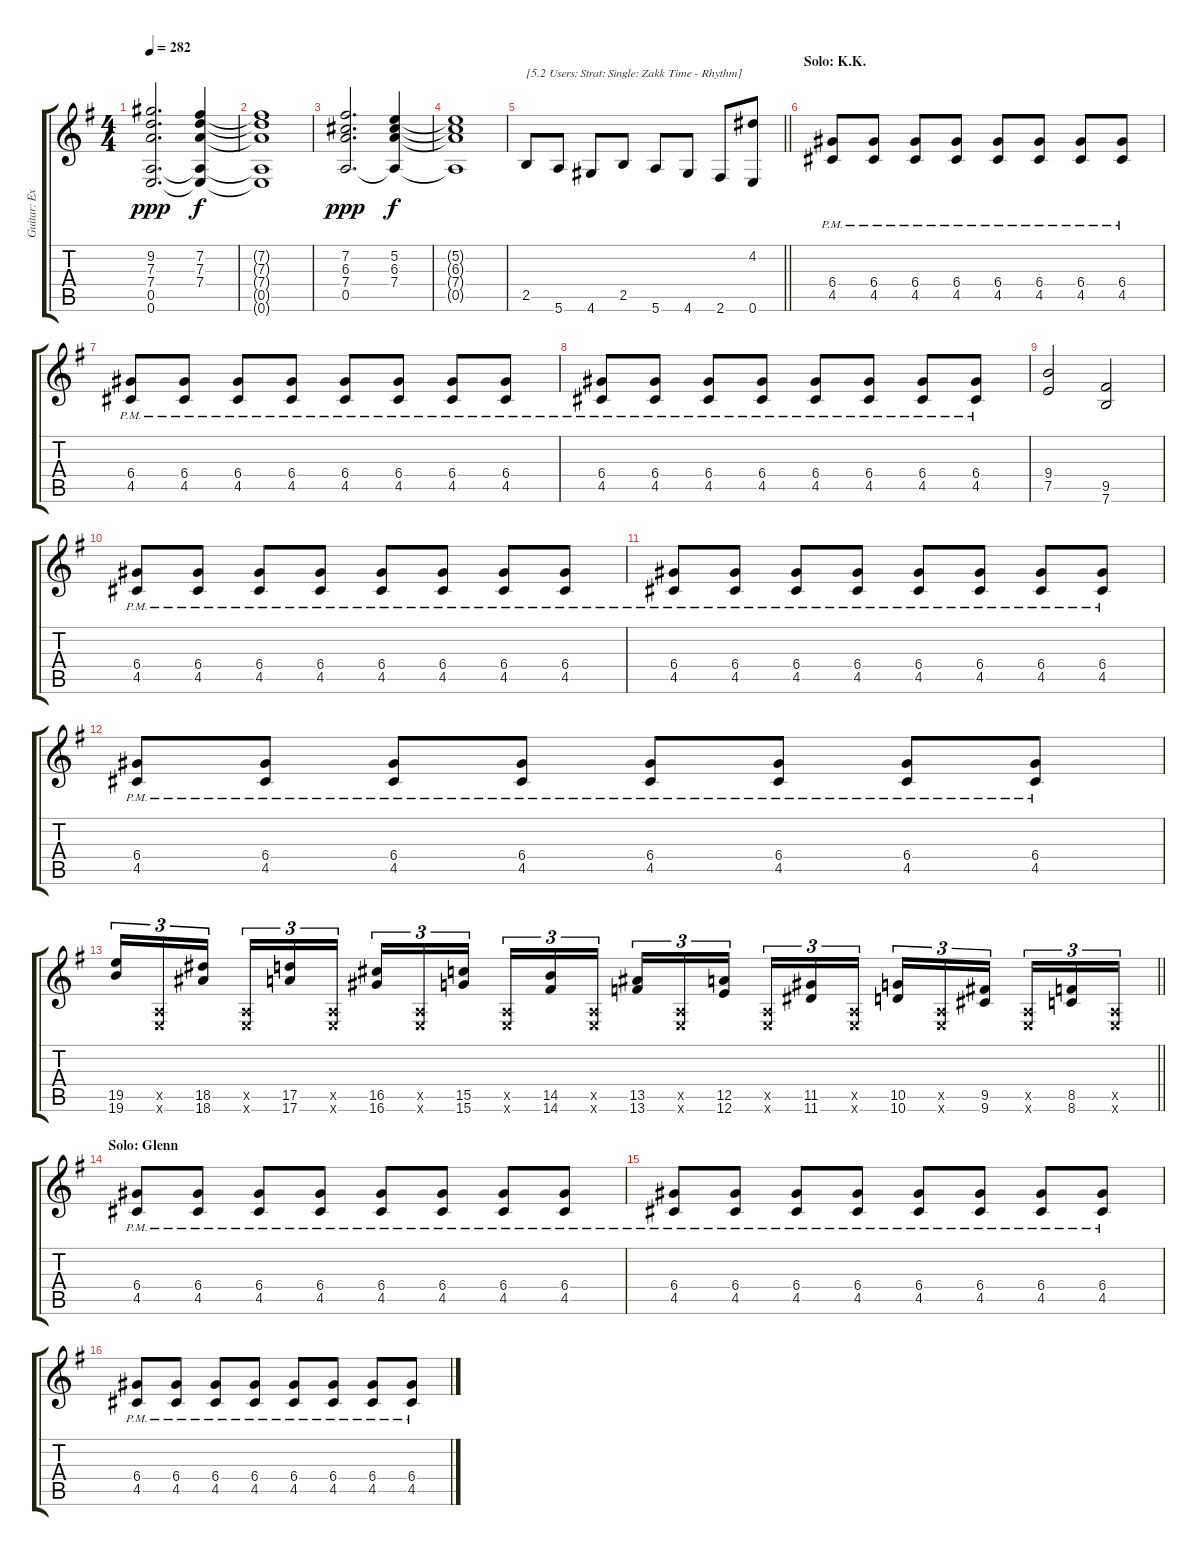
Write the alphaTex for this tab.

\track ("Guitar: Extra" "Guitar: Ex") {instrument overdrivenguitar}
\staff {score tabs}
\tuning (E4 B3 G3 D3 A2 E2) {hide}
\ts (4 4)
\tempo 282
\clef g2
\ks g
(9.2 7.3 7.4 0.5 0.6).2{d dy ppp} (7.2 7.3 7.4 0.5{t} 0.6{t}).4{dy f} |
(7.2{t} 7.3{t} 7.4{t} 0.5{t} 0.6{t}).1 |
(7.2 6.3 7.4 0.5).2{d dy ppp} (5.2 6.3 7.4 0.5{t}).4{dy f} |
(5.2{t} 6.3{t} 7.4{t} 0.5{t}).1 |
\barLineRight lightlight
2.5.8{txt "[5.2 Users: Strat: Single: Zakk Time - Rhythm]" volume 8 instrument overdrivenguitar} 5.6.8 4.6.8 2.5.8 5.6.8 4.6.8 2.6.8 (4.2 0.6).8 |
\section ("" "Solo: K.K.")
(6.4{pm} 4.5{pm}).8{volume 7 instrument overdrivenguitar} (6.4{pm} 4.5{pm}).8 (6.4{pm} 4.5{pm}).8 (6.4{pm} 4.5{pm}).8 (6.4{pm} 4.5{pm}).8 (6.4{pm} 4.5{pm}).8 (6.4{pm} 4.5{pm}).8 (6.4{pm} 4.5{pm}).8 |
(6.4{pm} 4.5{pm}).8 (6.4{pm} 4.5{pm}).8 (6.4{pm} 4.5{pm}).8 (6.4{pm} 4.5{pm}).8 (6.4{pm} 4.5{pm}).8 (6.4{pm} 4.5{pm}).8 (6.4{pm} 4.5{pm}).8 (6.4{pm} 4.5{pm}).8 |
(6.4{pm} 4.5{pm}).8 (6.4{pm} 4.5{pm}).8 (6.4{pm} 4.5{pm}).8 (6.4{pm} 4.5{pm}).8 (6.4{pm} 4.5{pm}).8 (6.4{pm} 4.5{pm}).8 (6.4{pm} 4.5{pm}).8 (6.4{pm} 4.5{pm}).8 |
(9.4 7.5).2 (9.5 7.6).2 |
(6.4{pm} 4.5{pm}).8 (6.4{pm} 4.5{pm}).8 (6.4{pm} 4.5{pm}).8 (6.4{pm} 4.5{pm}).8 (6.4{pm} 4.5{pm}).8 (6.4{pm} 4.5{pm}).8 (6.4{pm} 4.5{pm}).8 (6.4{pm} 4.5{pm}).8 |
(6.4{pm} 4.5{pm}).8 (6.4{pm} 4.5{pm}).8 (6.4{pm} 4.5{pm}).8 (6.4{pm} 4.5{pm}).8 (6.4{pm} 4.5{pm}).8 (6.4{pm} 4.5{pm}).8 (6.4{pm} 4.5{pm}).8 (6.4{pm} 4.5{pm}).8 |
(6.4{pm} 4.5{pm}).8 (6.4{pm} 4.5{pm}).8 (6.4{pm} 4.5{pm}).8 (6.4{pm} 4.5{pm}).8 (6.4{pm} 4.5{pm}).8 (6.4{pm} 4.5{pm}).8 (6.4{pm} 4.5{pm}).8 (6.4{pm} 4.5{pm}).8 |
\barLineRight lightlight
(19.5 19.6).16{tu (3 2)} (0.5{x} 0.6{x}).16{tu (3 2)} (18.5 18.6).16{tu (3 2) beam splitsecondary} (0.5{x} 0.6{x}).16{tu (3 2)} (17.5 17.6).16{tu (3 2)} (0.5{x} 0.6{x}).16{tu (3 2)} (16.5 16.6).16{tu (3 2)} (0.5{x} 0.6{x}).16{tu (3 2)} (15.5 15.6).16{tu (3 2) beam splitsecondary} (0.5{x} 0.6{x}).16{tu (3 2)} (14.5 14.6).16{tu (3 2)} (0.5{x} 0.6{x}).16{tu (3 2)} (13.5 13.6).16{tu (3 2)} (0.5{x} 0.6{x}).16{tu (3 2)} (12.5 12.6).16{tu (3 2) beam splitsecondary} (0.5{x} 0.6{x}).16{tu (3 2)} (11.5 11.6).16{tu (3 2)} (0.5{x} 0.6{x}).16{tu (3 2)} (10.5 10.6).16{tu (3 2)} (0.5{x} 0.6{x}).16{tu (3 2)} (9.5 9.6).16{tu (3 2) beam splitsecondary} (0.5{x} 0.6{x}).16{tu (3 2)} (8.5 8.6).16{tu (3 2)} (0.5{x} 0.6{x}).16{tu (3 2)} |
\section ("" "Solo: Glenn")
(6.4{pm} 4.5{pm}).8 (6.4{pm} 4.5{pm}).8 (6.4{pm} 4.5{pm}).8 (6.4{pm} 4.5{pm}).8 (6.4{pm} 4.5{pm}).8 (6.4{pm} 4.5{pm}).8 (6.4{pm} 4.5{pm}).8 (6.4{pm} 4.5{pm}).8 |
(6.4{pm} 4.5{pm}).8 (6.4{pm} 4.5{pm}).8 (6.4{pm} 4.5{pm}).8 (6.4{pm} 4.5{pm}).8 (6.4{pm} 4.5{pm}).8 (6.4{pm} 4.5{pm}).8 (6.4{pm} 4.5{pm}).8 (6.4{pm} 4.5{pm}).8 |
(6.4{pm} 4.5{pm}).8 (6.4{pm} 4.5{pm}).8 (6.4{pm} 4.5{pm}).8 (6.4{pm} 4.5{pm}).8 (6.4{pm} 4.5{pm}).8 (6.4{pm} 4.5{pm}).8 (6.4{pm} 4.5{pm}).8 (6.4{pm} 4.5{pm}).8
